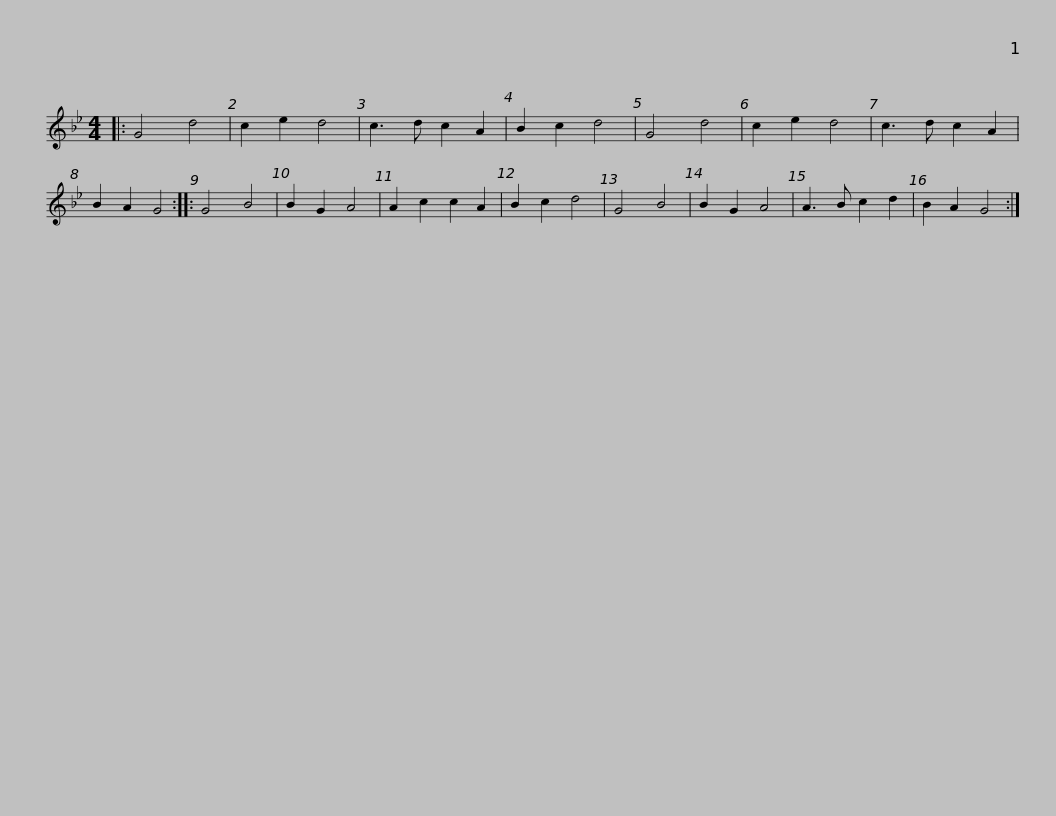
X:1
L:1/8
M:4/4
I:linebreak $
K:Gmin
V:1 treble
V:1
|: G4 d4 | c2 e2 d4 | c3 d c2 A2 | B2 c2 d4 | G4 d4 | %5
 c2 e2 d4 | c3 d c2 A2 | B2 A2 G4 :: G4 B4 | B2 G2 A4 | %10
 A2 c2 c2 A2 |$ B2 c2 d4 | G4 B4 | B2 G2 A4 | A3 B c2 d2 | %15
 B2 A2 G4 :| %16
